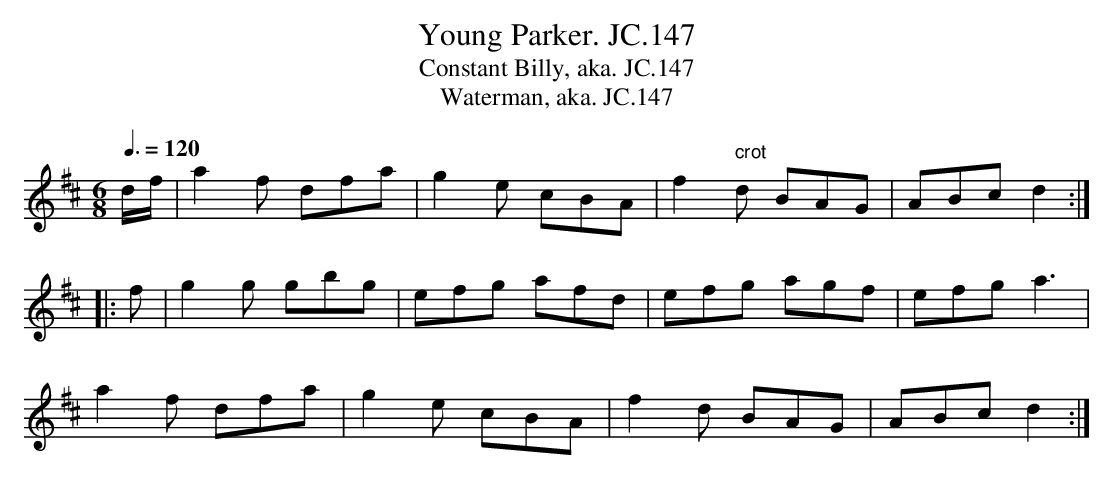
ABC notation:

X:1
T:Young Parker. JC.147
T:Constant Billy, aka. JC.147
T:Waterman, aka. JC.147
M:6/8
L:1/8
Q:3/8=120
K:D
d/f/|\\
a2f dfa|g2e cBA|f2" crot"d BAG|ABc d2:|
|:f|g2g gbg|efg afd|efg agf|efga3|
a2f dfa|g2e cBA|f2d BAG|ABcd2:|
